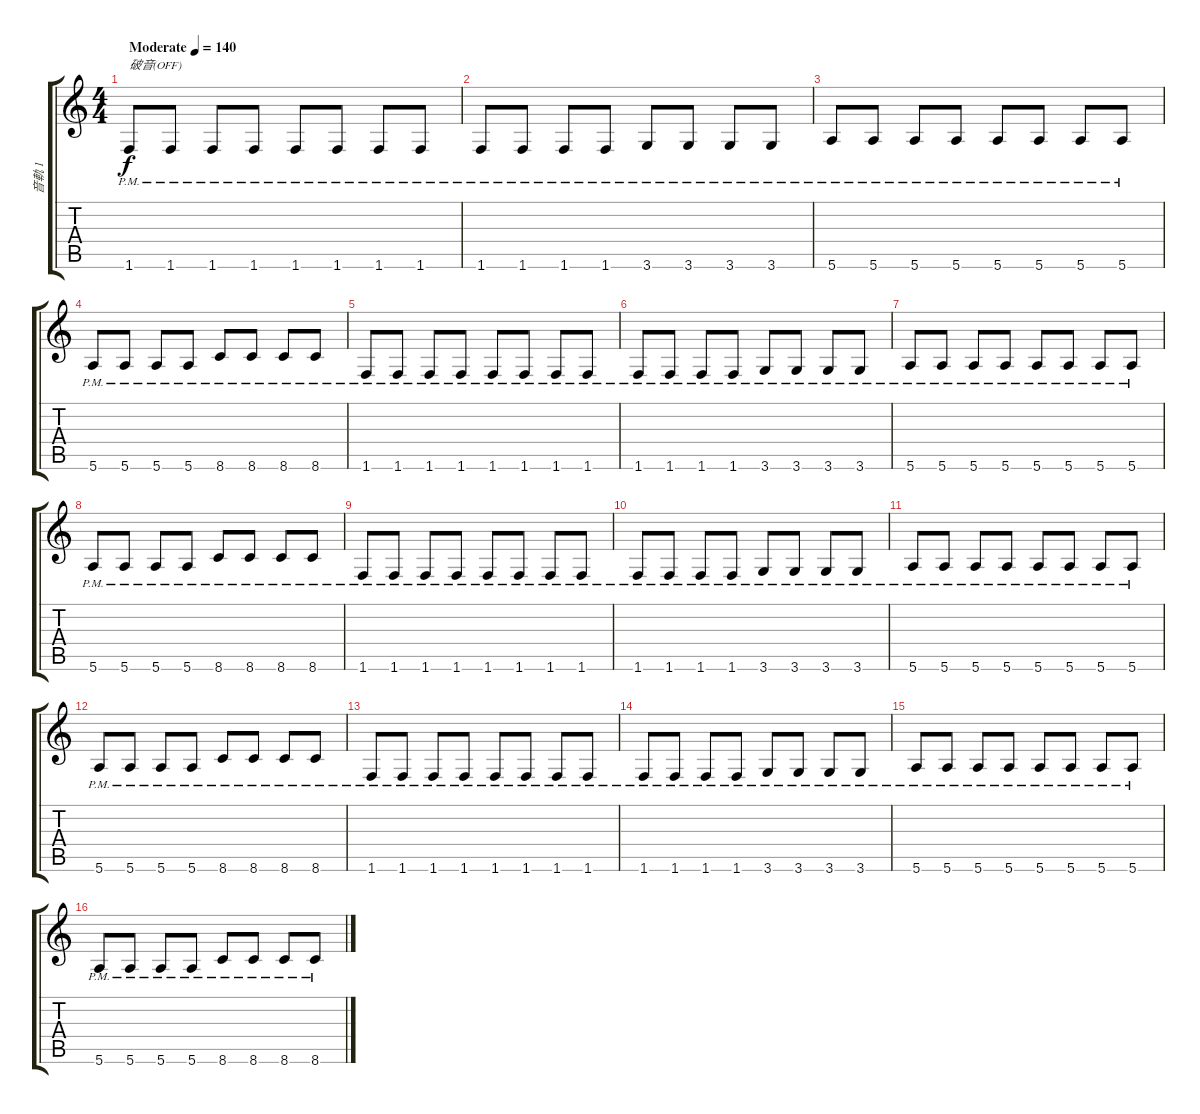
\track ("音軌 1" "音軌 1") {instrument electricguitarjazz}
\staff {score tabs}
\tuning (E4 B3 G3 D3 A2 E2) {hide}
\ts (4 4)
\tempo (140 "Moderate")
\clef g2
\ks c
1.6{pm}.8{txt "破音(OFF)" dy f instrument electricguitarjazz} 1.6{pm}.8 1.6{pm}.8 1.6{pm}.8 1.6{pm}.8 1.6{pm}.8 1.6{pm}.8 1.6{pm}.8 |
1.6{pm}.8 1.6{pm}.8 1.6{pm}.8 1.6{pm}.8 3.6{pm}.8 3.6{pm}.8 3.6{pm}.8 3.6{pm}.8 |
5.6{pm}.8 5.6{pm}.8 5.6{pm}.8 5.6{pm}.8 5.6{pm}.8 5.6{pm}.8 5.6{pm}.8 5.6{pm}.8 |
5.6{pm}.8 5.6{pm}.8 5.6{pm}.8 5.6{pm}.8 8.6{pm}.8 8.6{pm}.8 8.6{pm}.8 8.6{pm}.8 |
1.6{pm}.8 1.6{pm}.8 1.6{pm}.8 1.6{pm}.8 1.6{pm}.8 1.6{pm}.8 1.6{pm}.8 1.6{pm}.8 |
1.6{pm}.8 1.6{pm}.8 1.6{pm}.8 1.6{pm}.8 3.6{pm}.8 3.6{pm}.8 3.6{pm}.8 3.6{pm}.8 |
5.6{pm}.8 5.6{pm}.8 5.6{pm}.8 5.6{pm}.8 5.6{pm}.8 5.6{pm}.8 5.6{pm}.8 5.6{pm}.8 |
5.6{pm}.8 5.6{pm}.8 5.6{pm}.8 5.6{pm}.8 8.6{pm}.8 8.6{pm}.8 8.6{pm}.8 8.6{pm}.8 |
1.6{pm}.8 1.6{pm}.8 1.6{pm}.8 1.6{pm}.8 1.6{pm}.8 1.6{pm}.8 1.6{pm}.8 1.6{pm}.8 |
1.6{pm}.8 1.6{pm}.8 1.6{pm}.8 1.6{pm}.8 3.6{pm}.8 3.6{pm}.8 3.6{pm}.8 3.6{pm}.8 |
5.6{pm}.8 5.6{pm}.8 5.6{pm}.8 5.6{pm}.8 5.6{pm}.8 5.6{pm}.8 5.6{pm}.8 5.6{pm}.8 |
5.6{pm}.8 5.6{pm}.8 5.6{pm}.8 5.6{pm}.8 8.6{pm}.8 8.6{pm}.8 8.6{pm}.8 8.6{pm}.8 |
1.6{pm}.8 1.6{pm}.8 1.6{pm}.8 1.6{pm}.8 1.6{pm}.8 1.6{pm}.8 1.6{pm}.8 1.6{pm}.8 |
1.6{pm}.8 1.6{pm}.8 1.6{pm}.8 1.6{pm}.8 3.6{pm}.8 3.6{pm}.8 3.6{pm}.8 3.6{pm}.8 |
5.6{pm}.8 5.6{pm}.8 5.6{pm}.8 5.6{pm}.8 5.6{pm}.8 5.6{pm}.8 5.6{pm}.8 5.6{pm}.8 |
5.6{pm}.8 5.6{pm}.8 5.6{pm}.8 5.6{pm}.8 8.6{pm}.8 8.6{pm}.8 8.6{pm}.8 8.6{pm}.8
